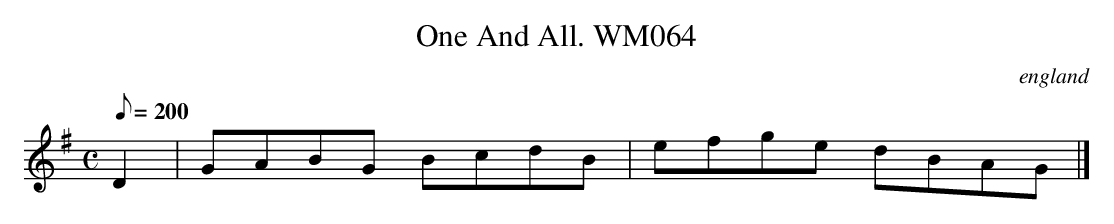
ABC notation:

X:1
T:One And All. WM064
O:england
M:C
L:1/8
Q:200
K:G
D2|GABG BcdB|efge dBAG|]
